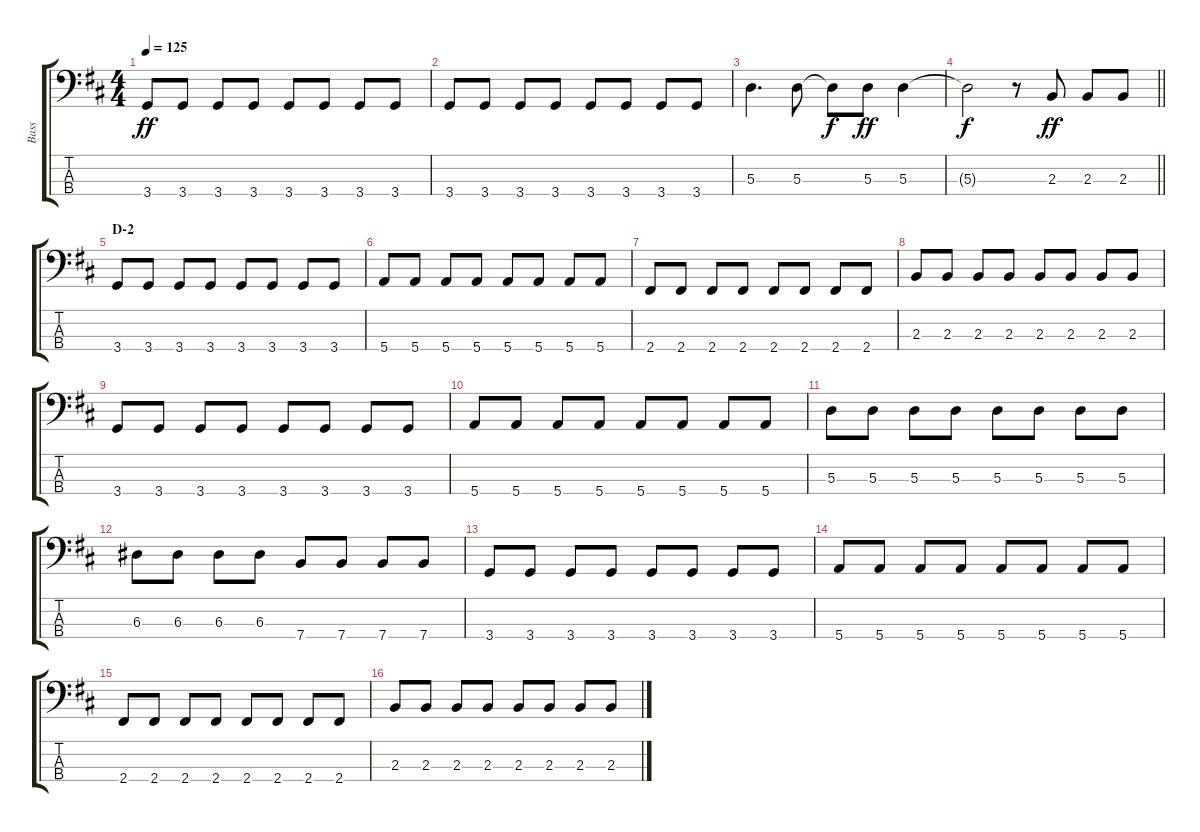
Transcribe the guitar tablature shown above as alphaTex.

\track ("Bass" "Bass") {instrument electricbasspick}
\staff {score tabs}
\tuning (G2 D2 A1 E1) {hide}
\ts (4 4)
\tempo 125
\clef f4
\ks d
3.4.8{dy ff} 3.4.8 3.4.8 3.4.8 3.4.8 3.4.8 3.4.8 3.4.8 |
3.4.8 3.4.8 3.4.8 3.4.8 3.4.8 3.4.8 3.4.8 3.4.8 |
5.3.4{d} 5.3.8 5.3{t}.8{dy f} 5.3.8{dy ff} 5.3.4 |
\barLineRight lightlight
5.3{t}.2{dy f} r.8 2.3.8{dy ff} 2.3.8 2.3.8 |
\section ("" "D-2")
3.4.8 3.4.8 3.4.8 3.4.8 3.4.8 3.4.8 3.4.8 3.4.8 |
5.4.8 5.4.8 5.4.8 5.4.8 5.4.8 5.4.8 5.4.8 5.4.8 |
2.4.8 2.4.8 2.4.8 2.4.8 2.4.8 2.4.8 2.4.8 2.4.8 |
2.3.8 2.3.8 2.3.8 2.3.8 2.3.8 2.3.8 2.3.8 2.3.8 |
3.4.8 3.4.8 3.4.8 3.4.8 3.4.8 3.4.8 3.4.8 3.4.8 |
5.4.8 5.4.8 5.4.8 5.4.8 5.4.8 5.4.8 5.4.8 5.4.8 |
5.3.8 5.3.8 5.3.8 5.3.8 5.3.8 5.3.8 5.3.8 5.3.8 |
6.3.8 6.3.8 6.3.8 6.3.8 7.4.8 7.4.8 7.4.8 7.4.8 |
3.4.8 3.4.8 3.4.8 3.4.8 3.4.8 3.4.8 3.4.8 3.4.8 |
5.4.8 5.4.8 5.4.8 5.4.8 5.4.8 5.4.8 5.4.8 5.4.8 |
2.4.8 2.4.8 2.4.8 2.4.8 2.4.8 2.4.8 2.4.8 2.4.8 |
2.3.8 2.3.8 2.3.8 2.3.8 2.3.8 2.3.8 2.3.8 2.3.8
